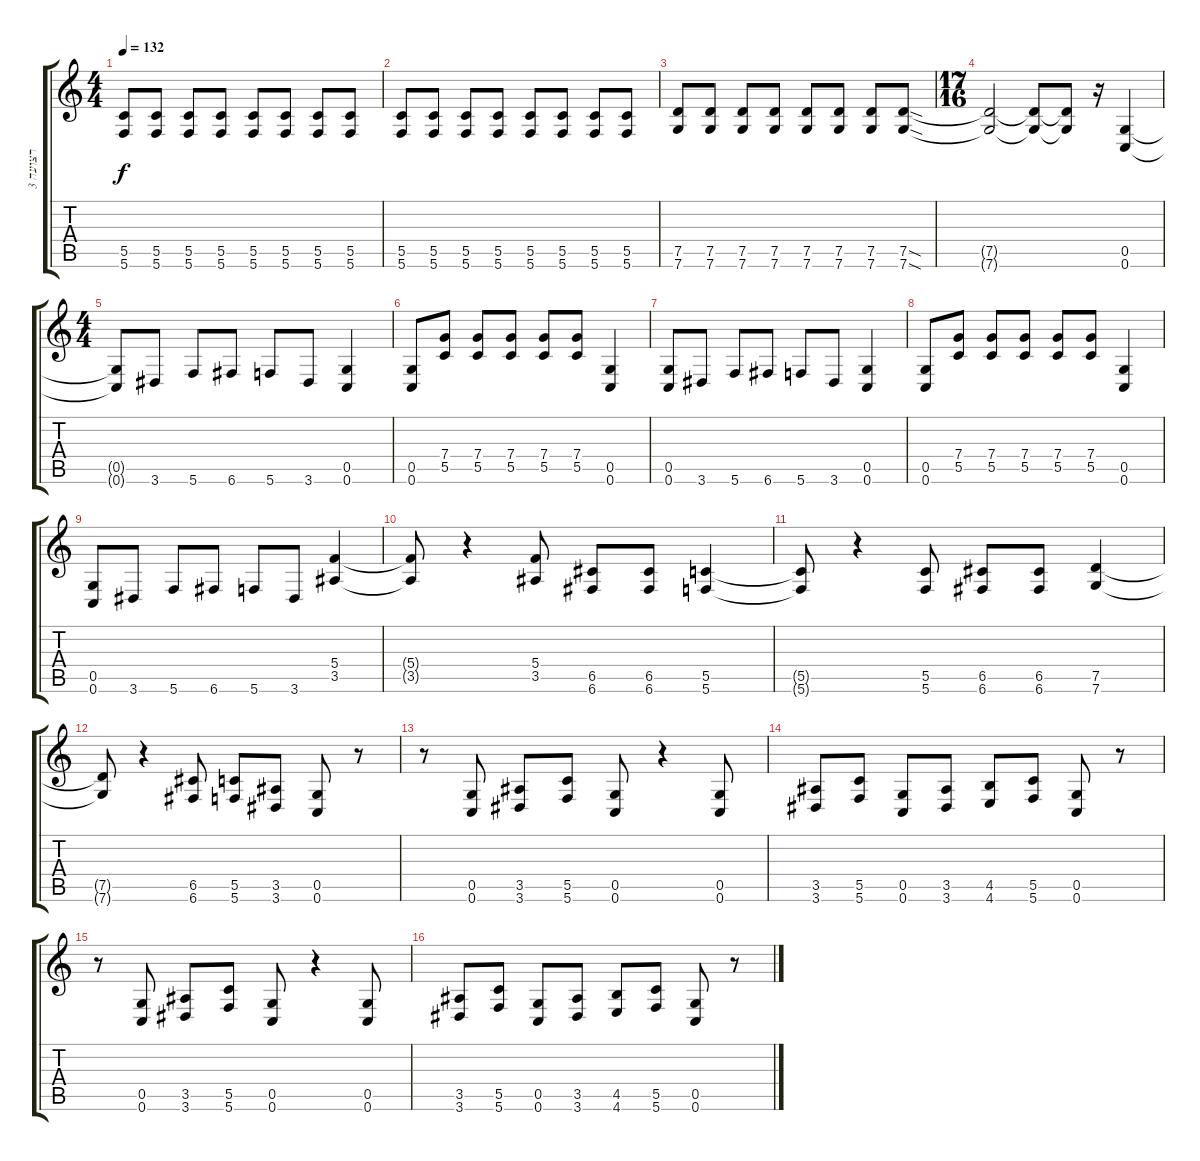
\track ("רצועה 3" "רצועה 3") {instrument distortionguitar}
\staff {score tabs}
\tuning (D4 A3 F3 C3 G2 C2) {hide}
\ts (4 4)
\tempo 132
\clef g2
\ks c
(5.5 5.6).8{dy f} (5.5 5.6).8 (5.5 5.6).8 (5.5 5.6).8 (5.5 5.6).8 (5.5 5.6).8 (5.5 5.6).8 (5.5 5.6).8 |
(5.5 5.6).8 (5.5 5.6).8 (5.5 5.6).8 (5.5 5.6).8 (5.5 5.6).8 (5.5 5.6).8 (5.5 5.6).8 (5.5 5.6).8 |
(7.5 7.6).8 (7.5 7.6).8 (7.5 7.6).8 (7.5 7.6).8 (7.5 7.6).8 (7.5 7.6).8 (7.5 7.6).8 (7.5{sod} 7.6{sod}).8 |
\ts (17 16)
(7.5{t} 7.6{t}).2 (7.5{t} 7.6{t}).8 (7.5{t} 7.6{t}).8 r.16 (0.5 0.6).4 |
\ts (4 4)
(0.5{t} 0.6{t}).8 3.6.8 5.6.8 6.6.8 5.6.8 3.6.8 (0.5 0.6).4 |
(0.5 0.6).8 (7.4 5.5).8 (7.4 5.5).8 (7.4 5.5).8 (7.4 5.5).8 (7.4 5.5).8 (0.5 0.6).4 |
(0.5 0.6).8 3.6.8 5.6.8 6.6.8 5.6.8 3.6.8 (0.5 0.6).4 |
(0.5 0.6).8 (7.4 5.5).8 (7.4 5.5).8 (7.4 5.5).8 (7.4 5.5).8 (7.4 5.5).8 (0.5 0.6).4 |
(0.5 0.6).8 3.6.8 5.6.8 6.6.8 5.6.8 3.6.8 (5.4 3.5).4 |
(5.4{t} 3.5{t}).8 r.4 (5.4 3.5).8 (6.5 6.6).8 (6.5 6.6).8 (5.5 5.6).4 |
(5.5{t} 5.6{t}).8 r.4 (5.5 5.6).8 (6.5 6.6).8 (6.5 6.6).8 (7.5 7.6).4 |
(7.5{t} 7.6{t}).8 r.4 (6.5 6.6).8 (5.5 5.6).8 (3.5 3.6).8 (0.5 0.6).8 r.8 |
r.8 (0.5 0.6).8 (3.5 3.6).8 (5.5 5.6).8 (0.5 0.6).8 r.4 (0.5 0.6).8 |
(3.5 3.6).8 (5.5 5.6).8 (0.5 0.6).8 (3.5 3.6).8 (4.5 4.6).8 (5.5 5.6).8 (0.5 0.6).8 r.8 |
r.8 (0.5 0.6).8 (3.5 3.6).8 (5.5 5.6).8 (0.5 0.6).8 r.4 (0.5 0.6).8 |
(3.5 3.6).8 (5.5 5.6).8 (0.5 0.6).8 (3.5 3.6).8 (4.5 4.6).8 (5.5 5.6).8 (0.5 0.6).8 r.8
